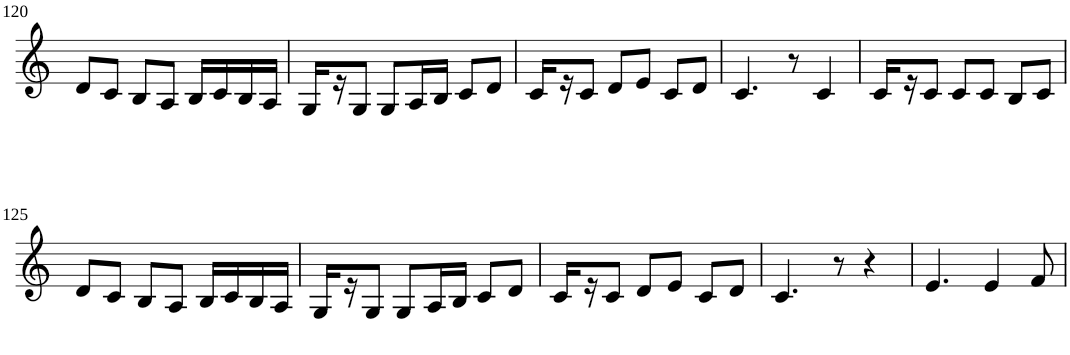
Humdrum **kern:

**kern
*part1
*staff1
*I"Violin
!!LO:PB:g=z
*clefG2
*k[]
*M3/4
=120
8d/L
8c/J
8B/L
8A/J
16B/LL
16c/
16B/
16A/JJ
=121
16G/LL
16r
8G/J
8G/L
16A/L
16B/JJ
8c/L
8d/J
=122
16c/LL
16r
8c/J
8d/L
8e/J
8c/L
8d/J
=123
4.c/
8r
4c/
=124
16c/LL
16r
8c/J
8c/L
8c/J
8B/L
8c/J
!!LO:LB:g=z
=125
8d/L
8c/J
8B/L
8A/J
16B/LL
16c/
16B/
16A/JJ
=126
16G/LL
16r
8G/J
8G/L
16A/L
16B/JJ
8c/L
8d/J
=127
16c/LL
16r
8c/J
8d/L
8e/J
8c/L
8d/J
=128
4.c/
8r
4r
=129
4.e/
4e/
8f/
=
*-
